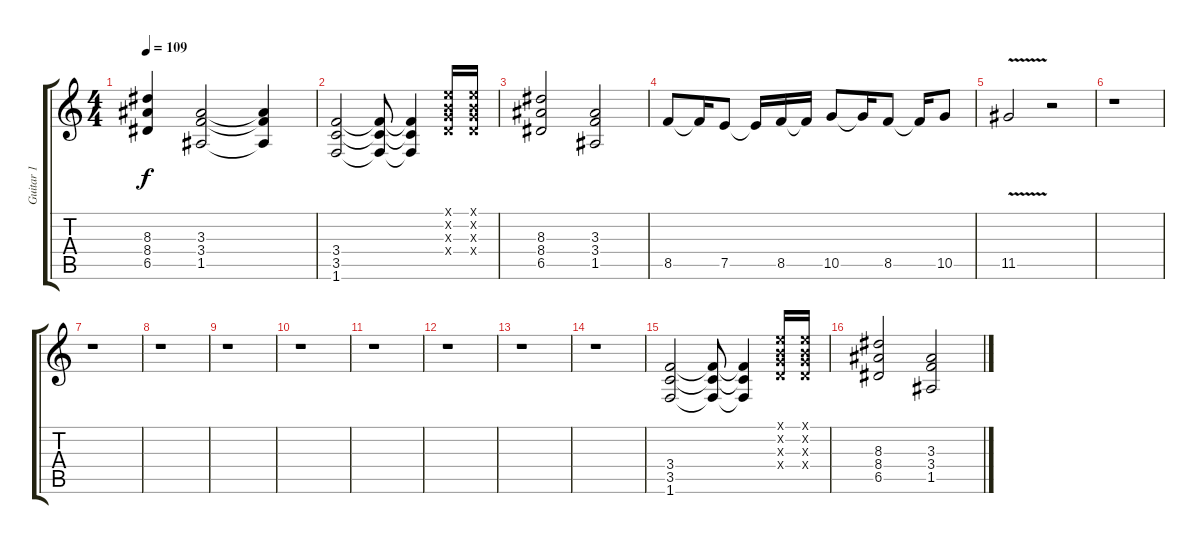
\track ("Guitar 1" "Guitar 1") {instrument distortionguitar}
\staff {score tabs}
\tuning (E4 B3 G3 D3 A2 E2) {hide}
\ts (4 4)
\tempo 109
\clef g2
\ks c
(8.3 8.4 6.5).4{dy f} (3.3 3.4 1.5).2 (3.3{t} 3.4{t} 1.5{t}).4 |
(3.4 3.5 1.6).2 (3.4{t} 3.5{t} 1.6{t}).8 (3.4{t} 3.5{t} 1.6{t}).4 (0.1{x} 0.2{x} 0.3{x} 0.4{x}).16 (0.1{x} 0.2{x} 0.3{x} 0.4{x}).16 |
(8.3 8.4 6.5).2 (3.3 3.4 1.5).2 |
8.5.8 8.5{t}.16 7.5.8 7.5{t}.16 8.5.16 8.5{t}.16 10.5.8 10.5{t}.16 8.5.8 8.5{t}.16 10.5.8 |
11.5{v}.2 r.2 |
r.1 |
r.1 |
r.1 |
r.1 |
r.1 |
r.1 |
r.1 |
r.1 |
r.1 |
(3.4 3.5 1.6).2 (3.4{t} 3.5{t} 1.6{t}).8 (3.4{t} 3.5{t} 1.6{t}).4 (0.1{x} 0.2{x} 0.3{x} 0.4{x}).16 (0.1{x} 0.2{x} 0.3{x} 0.4{x}).16 |
(8.3 8.4 6.5).2 (3.3 3.4 1.5).2
